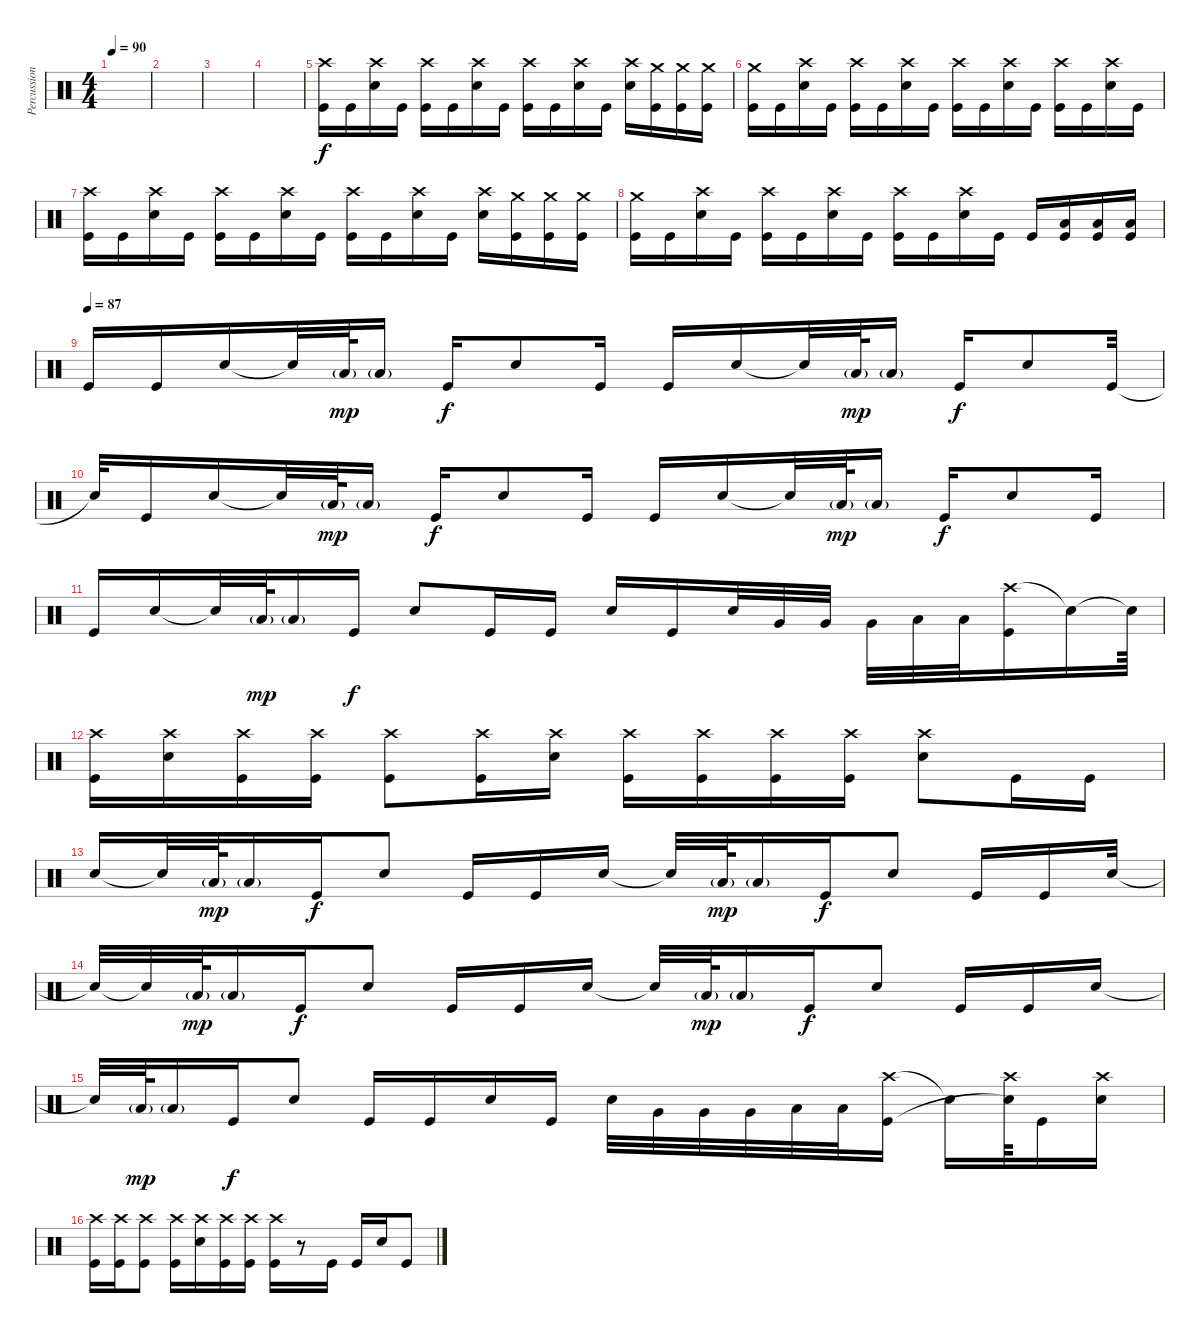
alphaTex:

\track ("Percussion" "Percussion") {instrument percussion}
\staff {score}
\articulation defaults
\ts (4 4)
\tempo 90
\clef neutral
\ks c
|
|
|
|
("Crash high (hit)" "Kick (hit)").16 "Kick (hit)".16 ("Crash high (hit)" "Electric Snare (hit)").16 "Kick (hit)".16 ("Crash high (hit)" "Kick (hit)").16 "Kick (hit)".16 ("Crash high (hit)" "Electric Snare (hit)").16 "Kick (hit)".16 ("Crash high (hit)" "Kick (hit)").16 "Kick (hit)".16 ("Crash high (hit)" "Electric Snare (hit)").16 "Kick (hit)".16 ("Crash high (hit)" "Electric Snare (hit)").16 ("Crash medium (hit)" "Kick (hit)").16 ("Crash medium (hit)" "Kick (hit)").16 ("Crash medium (hit)" "Kick (hit)").16 |
("Crash medium (hit)" "Kick (hit)").16 "Kick (hit)".16 ("Crash high (hit)" "Electric Snare (hit)").16 "Kick (hit)".16 ("Crash high (hit)" "Kick (hit)").16 "Kick (hit)".16 ("Crash high (hit)" "Electric Snare (hit)").16 "Kick (hit)".16 ("Crash high (hit)" "Kick (hit)").16 "Kick (hit)".16 ("Crash high (hit)" "Electric Snare (hit)").16 "Kick (hit)".16 ("Crash high (hit)" "Kick (hit)").16 "Kick (hit)".16 ("Crash high (hit)" "Electric Snare (hit)").16 "Kick (hit)".16 |
("Crash high (hit)" "Kick (hit)").16 "Kick (hit)".16 ("Crash high (hit)" "Electric Snare (hit)").16 "Kick (hit)".16 ("Crash high (hit)" "Kick (hit)").16 "Kick (hit)".16 ("Crash high (hit)" "Electric Snare (hit)").16 "Kick (hit)".16 ("Crash high (hit)" "Kick (hit)").16 "Kick (hit)".16 ("Crash high (hit)" "Electric Snare (hit)").16 "Kick (hit)".16 ("Crash high (hit)" "Electric Snare (hit)").16 ("Crash medium (hit)" "Kick (hit)").16 ("Crash medium (hit)" "Kick (hit)").16 ("Crash medium (hit)" "Kick (hit)").16 |
("Crash medium (hit)" "Kick (hit)").16 "Kick (hit)".16 ("Crash high (hit)" "Electric Snare (hit)").16 "Kick (hit)".16 ("Crash high (hit)" "Kick (hit)").16 "Kick (hit)".16 ("Crash high (hit)" "Electric Snare (hit)").16 "Kick (hit)".16 ("Crash high (hit)" "Kick (hit)").16 "Kick (hit)".16 ("Crash high (hit)" "Electric Snare (hit)").16 "Kick (hit)".16 "Kick (hit)".16 ("Low Floor Tom (hit)" "Kick (hit)").16 ("Low Floor Tom (hit)" "Kick (hit)").16 ("Low Floor Tom (hit)" "Kick (hit)").16 |
\tempo (87)
"Kick (hit)".16 "Kick (hit)".16 "Electric Snare (hit)".16 "Snare (hit)"{t}.32 "Low Floor Tom (hit)"{g}.64{dy mp} "Low Floor Tom (hit)"{g}.16 "Kick (hit)".16{dy f} "Electric Snare (hit)".8 "Kick (hit)".16 "Kick (hit)".16 "Electric Snare (hit)".16 "Snare (hit)"{t}.32 "Low Floor Tom (hit)"{g}.64{dy mp} "Low Floor Tom (hit)"{g}.16 "Kick (hit)".16{dy f} "Electric Snare (hit)".8 "Kick (hit)".32 |
"Snare (hit)"{t}.32 "Kick (hit)".16 "Electric Snare (hit)".16 "Snare (hit)"{t}.32 "Low Floor Tom (hit)"{g}.64{dy mp} "Low Floor Tom (hit)"{g}.16 "Kick (hit)".16{dy f} "Electric Snare (hit)".8 "Kick (hit)".16 "Kick (hit)".16 "Electric Snare (hit)".16 "Snare (hit)"{t}.32 "Low Floor Tom (hit)"{g}.64{dy mp} "Low Floor Tom (hit)"{g}.16 "Kick (hit)".16{dy f} "Electric Snare (hit)".8 "Kick (hit)".16 |
"Kick (hit)".16 "Electric Snare (hit)".16 "Snare (hit)"{t}.32 "Low Floor Tom (hit)"{g}.64{dy mp} "Low Floor Tom (hit)"{g}.16 "Kick (hit)".16{dy f} "Electric Snare (hit)".8 "Kick (hit)".16 "Kick (hit)".16 "Electric Snare (hit)".16 "Kick (hit)".16 "Electric Snare (hit)".32 "Very Low Tom (hit)".32 "Very Low Tom (hit)".32 "Very Low Tom (hit)".32 "Low Floor Tom (hit)".32 "Low Floor Tom (hit)".32 ("Crash high (hit)" "Kick (hit)").16 "Snare (hit)"{t}.16 "Snare (hit)"{t}.64 |
("Crash high (hit)" "Kick (hit)").16 ("Crash high (hit)" "Electric Snare (hit)").16 ("Crash high (hit)" "Kick (hit)").16 ("Crash high (hit)" "Kick (hit)").16 ("Crash high (hit)" "Kick (hit)").8 ("Crash high (hit)" "Kick (hit)").16 ("Crash high (hit)" "Electric Snare (hit)").16 ("Crash high (hit)" "Kick (hit)").16 ("Crash high (hit)" "Kick (hit)").16 ("Crash high (hit)" "Kick (hit)").16 ("Crash high (hit)" "Kick (hit)").16 ("Crash high (hit)" "Electric Snare (hit)").8 "Kick (hit)".16 "Kick (hit)".16 |
"Electric Snare (hit)".16 "Snare (hit)"{t}.32 "Low Floor Tom (hit)"{g}.64{dy mp} "Low Floor Tom (hit)"{g}.16 "Kick (hit)".16{dy f} "Electric Snare (hit)".8 "Kick (hit)".16 "Kick (hit)".16 "Electric Snare (hit)".16 "Snare (hit)"{t}.32 "Low Floor Tom (hit)"{g}.64{dy mp} "Low Floor Tom (hit)"{g}.16 "Kick (hit)".16{dy f} "Electric Snare (hit)".8 "Kick (hit)".16 "Kick (hit)".16 "Electric Snare (hit)".32 |
"Snare (hit)"{t}.32 "Snare (hit)"{t}.32 "Low Floor Tom (hit)"{g}.64{dy mp} "Low Floor Tom (hit)"{g}.16 "Kick (hit)".16{dy f} "Electric Snare (hit)".8 "Kick (hit)".16 "Kick (hit)".16 "Electric Snare (hit)".16 "Snare (hit)"{t}.32 "Low Floor Tom (hit)"{g}.64{dy mp} "Low Floor Tom (hit)"{g}.16 "Kick (hit)".16{dy f} "Electric Snare (hit)".8 "Kick (hit)".16 "Kick (hit)".16 "Electric Snare (hit)".16 |
"Snare (hit)"{t}.32 "Low Floor Tom (hit)"{g}.64{dy mp} "Low Floor Tom (hit)"{g}.16 "Kick (hit)".16{dy f} "Electric Snare (hit)".8 "Kick (hit)".16 "Kick (hit)".16 "Electric Snare (hit)".16 "Kick (hit)".16 "Electric Snare (hit)".32 "Very Low Tom (hit)".32 "Very Low Tom (hit)".32 "Very Low Tom (hit)".32 "Low Floor Tom (hit)".32 "Low Floor Tom (hit)".32 ("Crash high (hit)" "Kick (hit)").16 "Snare (hit)"{t}.16 ("Crash high (hit)" "Snare (hit)"{t}).64 "Kick (hit)".16 ("Crash high (hit)" "Electric Snare (hit)").16 |
("Crash high (hit)" "Kick (hit)").16 ("Crash high (hit)" "Kick (hit)").16 ("Crash high (hit)" "Kick (hit)").8 ("Crash high (hit)" "Kick (hit)").16 ("Crash high (hit)" "Electric Snare (hit)").16 ("Crash high (hit)" "Kick (hit)").16 ("Crash high (hit)" "Kick (hit)").16 ("Crash high (hit)" "Kick (hit)").16 r.8 "Kick (hit)".16 "Kick (hit)".16 "Electric Snare (hit)".16 "Kick (hit)".8
